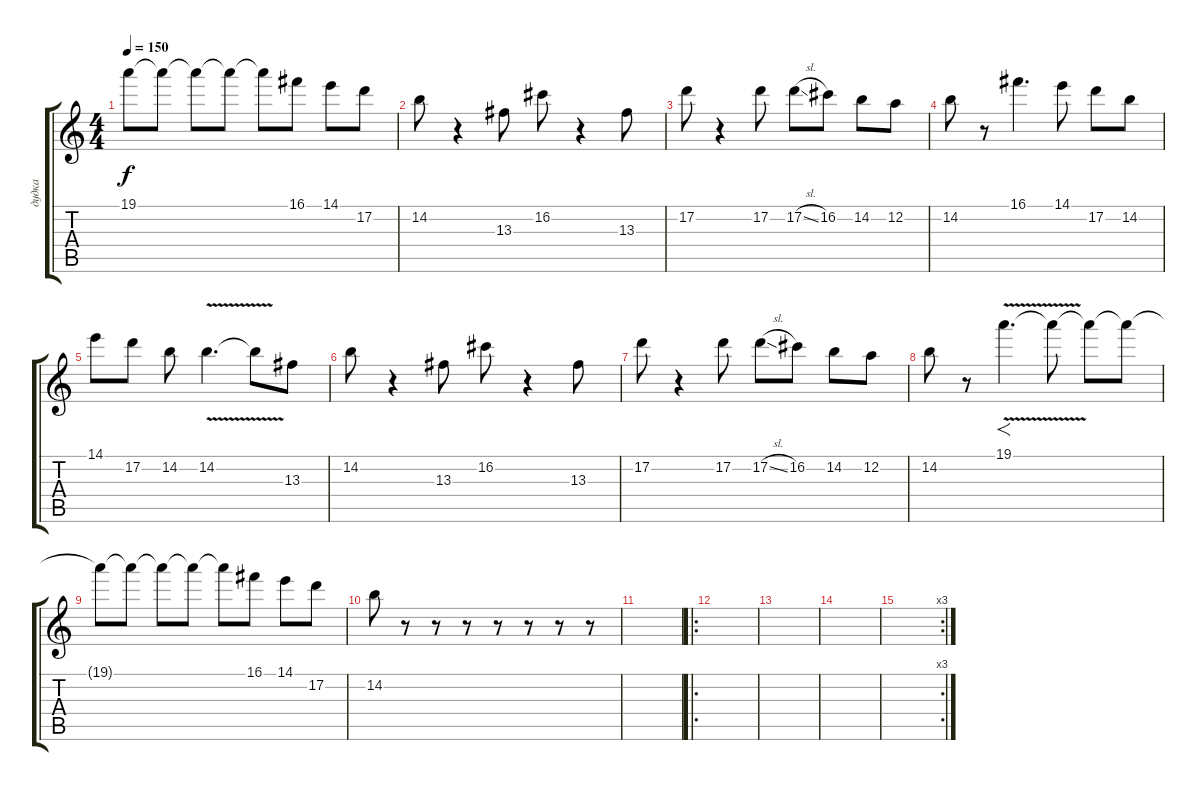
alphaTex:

\track ("дудка" "дудка") {instrument distortionguitar}
\staff {score tabs}
\tuning (D4 A3 F3 C3 G2 D2) {hide}
\ts (4 4)
\tempo 150
\clef g2
\ks c
19.1{t}.8{dy f} 19.1{t}.8 19.1{t}.8 19.1{t}.8 19.1{t}.8 16.1.8 14.1.8 17.2.8 |
14.2.8 r.4 13.3.8 16.2.8 r.4 13.3.8 |
17.2.8 r.4 17.2.8 17.2{sl}.8 16.2.8 14.2.8 12.2.8 |
14.2.8 r.8 16.1.4{d} 14.1.8 17.2.8 14.2.8 |
14.1.8 17.2.8 14.2.8 14.2{v}.4{d} 14.2{t}.8 13.3.8 |
14.2.8 r.4 13.3.8 16.2.8 r.4 13.3.8 |
17.2.8 r.4 17.2.8 17.2{sl}.8 16.2.8 14.2.8 12.2.8 |
14.2.8 r.8 19.1{v}.4{f d} 19.1{t}.8 19.1{t}.8 19.1{t}.8 |
19.1{t}.8 19.1{t}.8 19.1{t}.8 19.1{t}.8 19.1{t}.8 16.1.8 14.1.8 17.2.8 |
14.2.8 r.8 r.8 r.8 r.8 r.8 r.8 r.8 |
|
\ro
|
|
|
\rc 3
